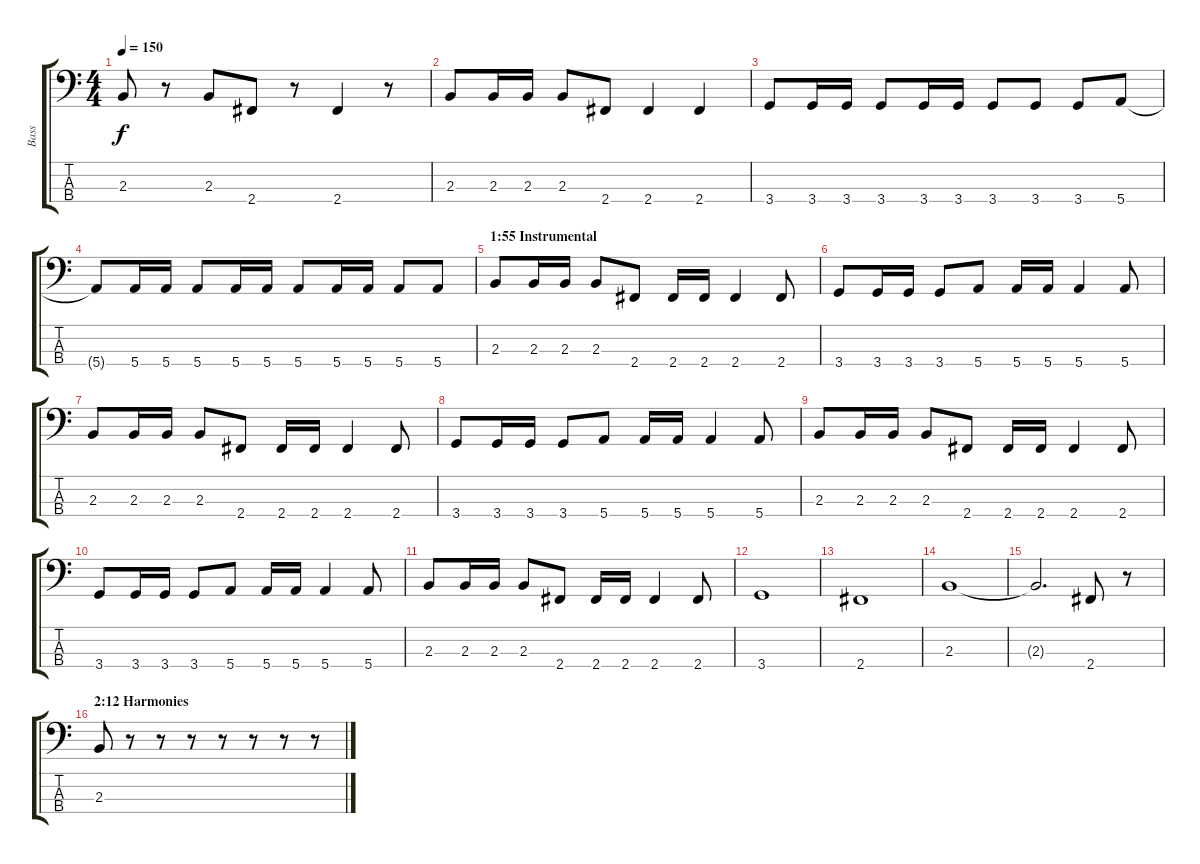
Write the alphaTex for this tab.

\track ("Bass" "Bass") {instrument electricbassfinger}
\staff {score tabs}
\tuning (G2 D2 A1 E1) {hide}
\ts (4 4)
\tempo 150
\clef f4
\ks c
2.3.8{dy f} r.8 2.3.8 2.4.8 r.8 2.4.4 r.8 |
2.3.8 2.3.16 2.3.16 2.3.8 2.4.8 2.4.4 2.4.4 |
3.4.8 3.4.16 3.4.16 3.4.8 3.4.16 3.4.16 3.4.8 3.4.8 3.4.8 5.4.8 |
5.4{t}.8 5.4.16 5.4.16 5.4.8 5.4.16 5.4.16 5.4.8 5.4.16 5.4.16 5.4.8 5.4.8 |
\section ("" "1:55 Instrumental")
2.3.8 2.3.16 2.3.16 2.3.8 2.4.8 2.4.16 2.4.16 2.4.4 2.4.8 |
3.4.8 3.4.16 3.4.16 3.4.8 5.4.8 5.4.16 5.4.16 5.4.4 5.4.8 |
2.3.8 2.3.16 2.3.16 2.3.8 2.4.8 2.4.16 2.4.16 2.4.4 2.4.8 |
3.4.8 3.4.16 3.4.16 3.4.8 5.4.8 5.4.16 5.4.16 5.4.4 5.4.8 |
2.3.8 2.3.16 2.3.16 2.3.8 2.4.8 2.4.16 2.4.16 2.4.4 2.4.8 |
3.4.8 3.4.16 3.4.16 3.4.8 5.4.8 5.4.16 5.4.16 5.4.4 5.4.8 |
2.3.8 2.3.16 2.3.16 2.3.8 2.4.8 2.4.16 2.4.16 2.4.4 2.4.8 |
3.4.1 |
2.4.1 |
2.3.1 |
2.3{t}.2{d} 2.4.8 r.8 |
\section ("" "2:12 Harmonies")
2.3.8 r.8 r.8 r.8 r.8 r.8 r.8 r.8
